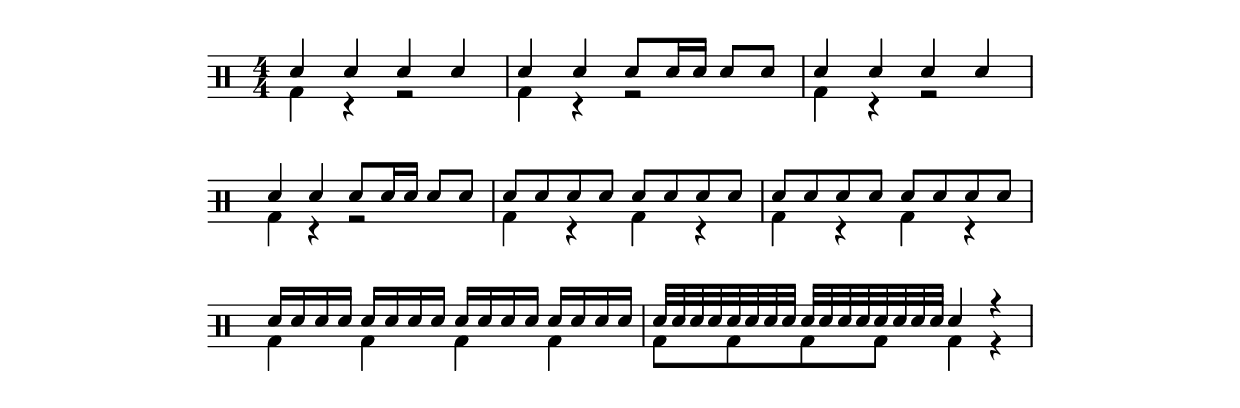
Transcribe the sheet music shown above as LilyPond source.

\version "2.24.4"
\include "../figure-preamble.ly"

Snare = \drummode {
    sn4 sn4 sn4 sn4
	sn4 sn4 sn8 [ sn16 sn16 ] sn8 [ sn8 ]
    sn4 sn4 sn4 sn4 sn4
	sn4 sn8 [ sn16 sn16 ] sn8 [ sn8 ]
    sn8 [ sn8 sn8 sn8 ] sn8 [ sn8 sn8 sn8 ]
    sn8 [ sn8 sn8 sn8 ] sn8 [ sn8 sn8 sn8 ]
    sn16 [ sn16 sn16 sn16 ] sn16 [ sn16 sn16 sn16 ] sn16 [ sn16 sn16 sn16 ] sn16 [ sn16 sn16 sn16 ]
    sn32 [ sn32 sn32 sn32 sn32 sn32 sn32 sn32 ] sn32 [ sn32 sn32 sn32 sn32 sn32 sn32 sn32 ] sn4 r4
}

Kick = \drummode {
    bd4 r4 r2
    bd4 r4 r2
    bd4 r4 r2
    bd4 r4 r2
    bd4 r4 bd4 r4
    bd4 r4 bd4 r4
    bd4 bd4 bd4 bd4
    bd8 [ bd8 bd8 bd8 ] bd4 r4
}


\new DrumStaff {
	\numericTimeSignature
	\time 4/4
	\clef percussion

    <<
		{ \new DrumVoice { \voiceOne \Snare } }
		{ \new DrumVoice { \voiceTwo \Kick } }
    >>
}
